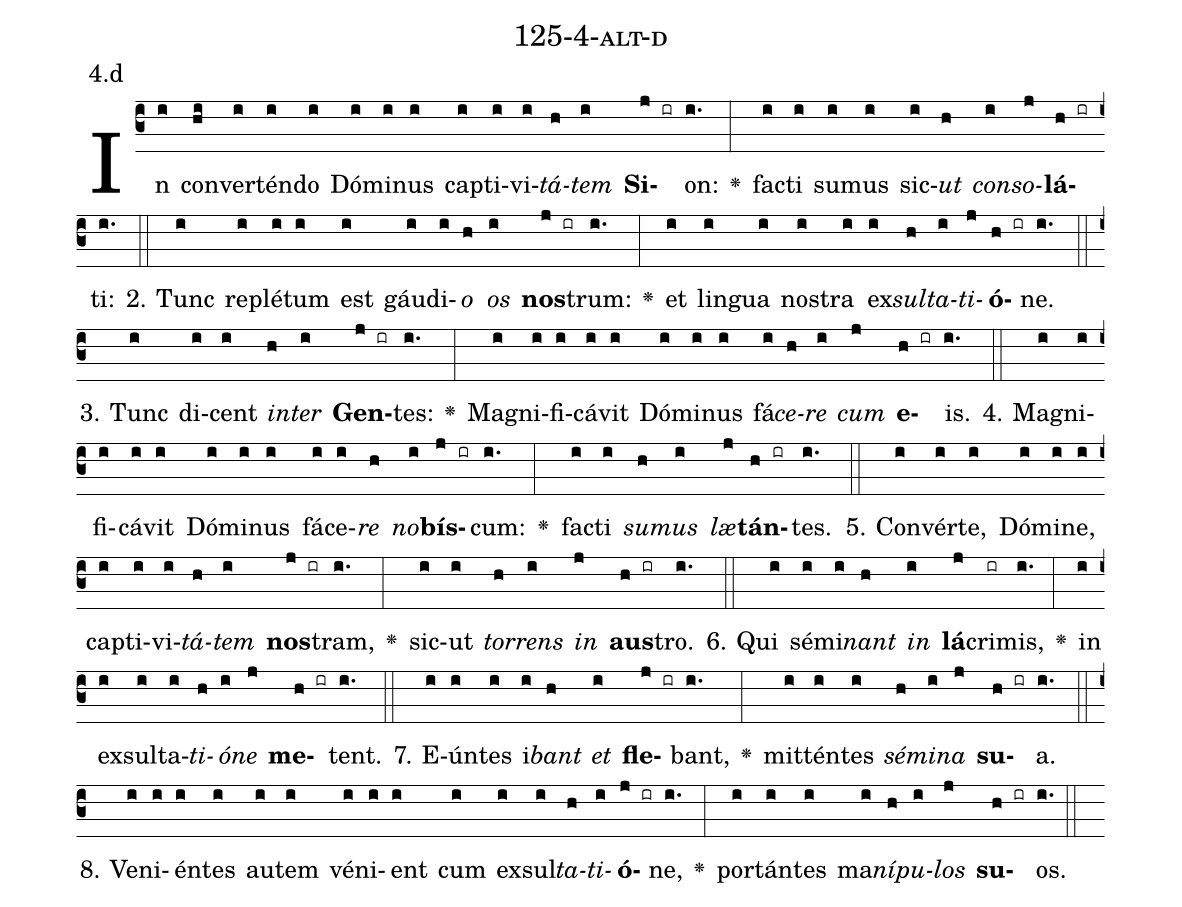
name: 125-4-alt-d;
annotation: 4.d;
%%
(c3)In(i) con(hi)ver(i)tén(i)do(i) Dó(i)mi(i)nus(i) cap(i)ti(i)vi(i)<i>tá</i>(h)<i>tem</i>(i) <b>Si</b>(j ir)on:(i.) <v>\greheightstar</v>(:) fac(i)ti(i) su(i)mus(i) sic(i)<i>ut</i>(h) <i>con</i>(i)<i>so</i>(j)<b>lá</b>(h ir)ti:(i.) (::)
2. Tunc(i) re(i)plé(i)tum(i) est(i) gáu(i)di(i)<i>o</i>(h) <i>os</i>(i) <b>nos</b>(j ir)trum:(i.) <v>\greheightstar</v>(:) et(i) lin(i)gua(i) nos(i)tra(i) ex(i)<i>sul</i>(h)<i>ta</i>(i)<i>ti</i>(j)<b>ó</b>(h ir)ne.(i.) (::)
3. Tunc(i) di(i)cent(i) <i>in</i>(h)<i>ter</i>(i) <b>Gen</b>(j ir)tes:(i.) <v>\greheightstar</v>(:) Ma(i)gni(i)fi(i)cá(i)vit(i) Dó(i)mi(i)nus(i) fá(i)<i>ce</i>(h)<i>re</i>(i) <i>cum</i>(j) <b>e</b>(h ir)is.(i.) (::)
4. Ma(i)gni(i)fi(i)cá(i)vit(i) Dó(i)mi(i)nus(i) fá(i)ce(i)<i>re</i>(h) <i>no</i>(i)<b>bís</b>(j ir)cum:(i.) <v>\greheightstar</v>(:) fac(i)ti(i) <i>su</i>(h)<i>mus</i>(i) <i>læ</i>(j)<b>tán</b>(h ir)tes.(i.) (::)
5. Con(i)vér(i)te,(i) Dó(i)mi(i)ne,(i) cap(i)ti(i)vi(i)<i>tá</i>(h)<i>tem</i>(i) <b>nos</b>(j ir)tram,(i.) <v>\greheightstar</v>(:) sic(i)ut(i) <i>tor</i>(h)<i>rens</i>(i) <i>in</i>(j) <b>aus</b>(h ir)tro.(i.) (::)
6. Qui(i) sé(i)mi(i)<i>nant</i>(h) <i>in</i>(i) <b>lá</b>(j)cri(ir)mis,(i.) <v>\greheightstar</v>(:) in(i) ex(i)sul(i)ta(i)<i>ti</i>(h)<i>ó</i>(i)<i>ne</i>(j) <b>me</b>(h ir)tent.(i.) (::)
7. E(i)ún(i)tes(i) i(i)<i>bant</i>(h) <i>et</i>(i) <b>fle</b>(j ir)bant,(i.) <v>\greheightstar</v>(:) mit(i)tén(i)tes(i) <i>sé</i>(h)<i>mi</i>(i)<i>na</i>(j) <b>su</b>(h ir)a.(i.) (::)
8. Ve(i)ni(i)én(i)tes(i) au(i)tem(i) vé(i)ni(i)ent(i) cum(i) ex(i)sul(i)<i>ta</i>(h)<i>ti</i>(i)<b>ó</b>(j ir)ne,(i.) <v>\greheightstar</v>(:) por(i)tán(i)tes(i) ma(i)<i>ní</i>(h)<i>pu</i>(i)<i>los</i>(j) <b>su</b>(h ir)os.(i.) (::)
